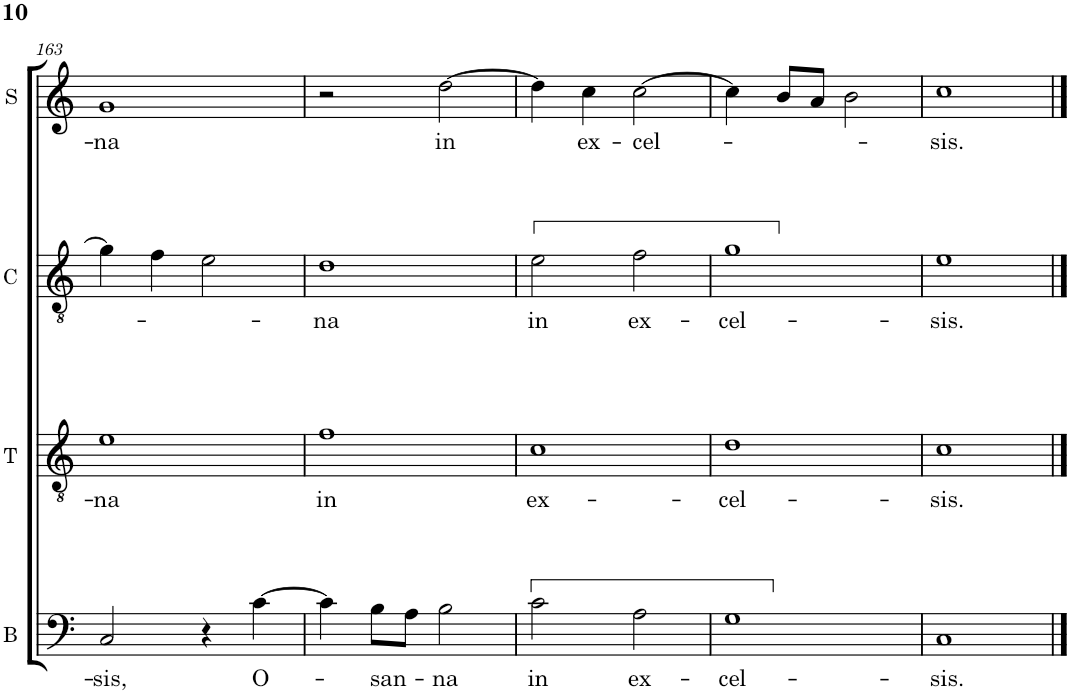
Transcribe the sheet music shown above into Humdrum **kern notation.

**kern	**text	**kern	**text	**kern	**text	**kern	**text
*part4	*part4	*part3	*part3	*part2	*part2	*part1	*part1
*staff4	*staff4	*staff3	*staff3	*staff2	*staff2	*staff1	*staff1
*I"B	*	*I"T	*	*I"C	*	*I"S	*
*I'B	*	*I'T	*	*I'C	*	*I'S	*
!!LO:PB:g=z
*clefF4	*	*clefGv2	*	*clefGv2	*	*clefG2	*
*	*	*	*	*Trd4c7	*	*	*
*k[]	*	*k[]	*	*k[]	*	*k[]	*
*M2/2	*	*M2/2	*	*M2/2	*	*M2/2	*
*met(c|)	*	*met(c|)	*	*met(c|)	*	*met(c|)	*
=163	=163	=163	=163	=163	=163	=163	=163
!	!LO:LY:b	!	!LO:LY:b	!	!	!	!LO:LY:b
2C/	-sis,	1e	-na	4g\]	.	1g	-na
.	.	.	.	4f\	.	.	.
4r	.	.	.	2e\	.	.	.
!	!LO:LY:b	!	!	!	!	!	!
[4c\	O-	.	.	.	.	.	.
=164	=164	=164	=164	=164	=164	=164	=164
!	!	!	!LO:LY:b	!	!LO:LY:b	!	!
4c\]	.	1f	in	1d	-na	2r	.
!	!LO:LY:b	!	!	!	!	!	!
8B\L	-san-	.	.	.	.	.	.
8A\J	.	.	.	.	.	.	.
!	!LO:LY:b	!	!	!	!	!	!LO:LY:b
2B\	-na	.	.	.	.	[2dd\	in
=165	=165	=165	=165	=165	=165	=165	=165
!	!LO:LY:b	!	!LO:LY:b	!	!LO:LY:b	!	!
2c\	in	1c	ex-	2e\	in	4dd\]	.
!	!	!	!	!	!	!	!LO:LY:b
.	.	.	.	.	.	4cc\	ex-
!	!LO:LY:b	!	!	!	!LO:LY:b	!	!LO:LY:b
2A\	ex-	.	.	2f\	ex-	[2cc\	-cel-
=166	=166	=166	=166	=166	=166	=166	=166
!	!LO:LY:b	!	!LO:LY:b	!	!LO:LY:b	!	!
1G	-cel-	1d	-cel-	1g	-cel-	4cc\]	.
.	.	.	.	.	.	8b/L	.
.	.	.	.	.	.	8a/J	.
.	.	.	.	.	.	2b\	.
=167	=167	=167	=167	=167	=167	=167	=167
!	!LO:LY:b	!	!LO:LY:b	!	!LO:LY:b	!	!LO:LY:b
1C	-sis.	1c	-sis.	1e	-sis.	1cc	-sis.
==	==	==	==	==	==	==	==
*-	*-	*-	*-	*-	*-	*-	*-
